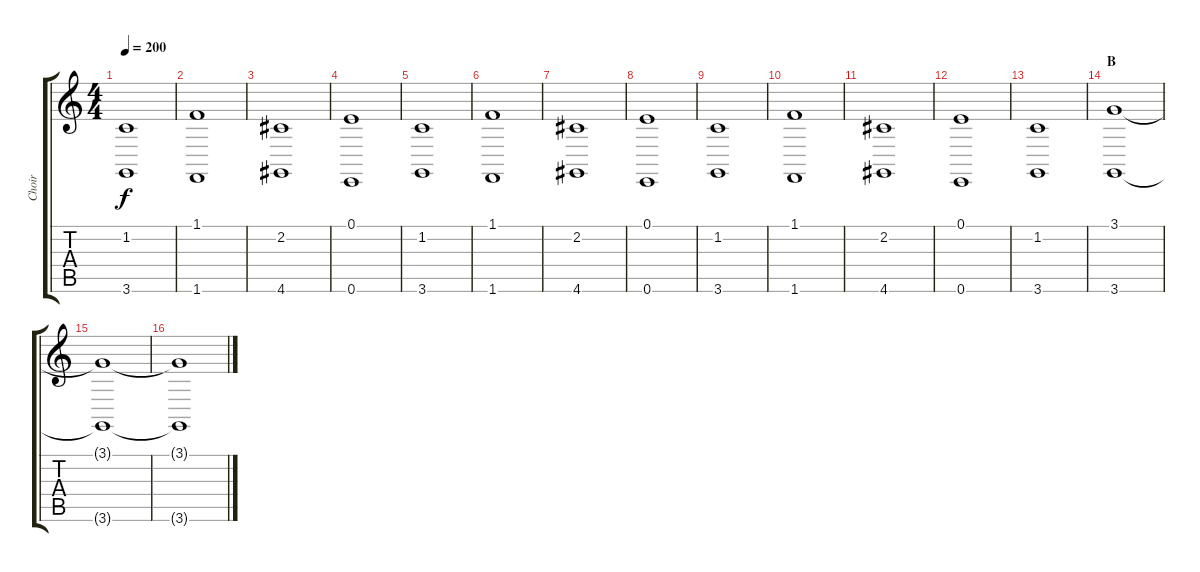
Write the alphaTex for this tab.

\track ("Choir" "Choir") {instrument choiraahs}
\staff {score tabs}
\tuning (E4 B3 G3 D3 A2 E2) {hide}
\ts (4 4)
\tempo 200
\clef g2
\ks c
(1.2 3.6).1{dy f} |
(1.1 1.6).1 |
(2.2 4.6).1 |
(0.1 0.6).1 |
(1.2 3.6).1 |
(1.1 1.6).1 |
(2.2 4.6).1 |
(0.1 0.6).1 |
(1.2 3.6).1 |
(1.1 1.6).1 |
(2.2 4.6).1 |
(0.1 0.6).1 |
(1.2 3.6).1 |
\section ("" "B")
(3.1 3.6).1 |
(3.1{t} 3.6{t}).1 |
(3.1{t} 3.6{t}).1
